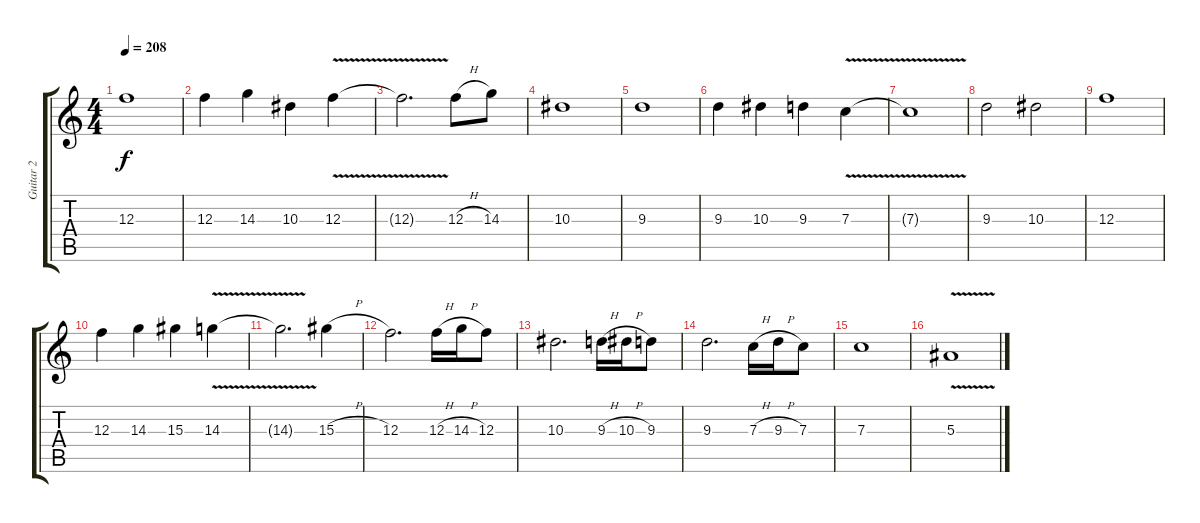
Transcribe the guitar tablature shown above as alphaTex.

\track ("Guitar 2" "Guitar 2") {instrument distortionguitar}
\staff {score tabs}
\tuning (D4 A3 F3 C3 G2 C2) {hide}
\ts (4 4)
\tempo 208
\clef g2
\ks c
12.3.1{dy f} |
12.3.4 14.3.4 10.3.4 12.3{v}.4 |
12.3{t}.2{d} 12.3{h}.8 14.3.8 |
10.3.1 |
9.3.1 |
9.3.4 10.3.4 9.3.4 7.3{v}.4 |
7.3{t}.1 |
9.3.2 10.3.2 |
12.3.1 |
12.3.4 14.3.4 15.3.4 14.3{v}.4 |
14.3{t}.2{d} 15.3{h}.4 |
12.3.2{d} 12.3{h}.16 14.3{h}.16 12.3.8 |
10.3.2{d} 9.3{h}.16 10.3{h}.16 9.3.8 |
9.3.2{d} 7.3{h}.16 9.3{h}.16 7.3.8 |
7.3.1 |
5.3{v}.1
